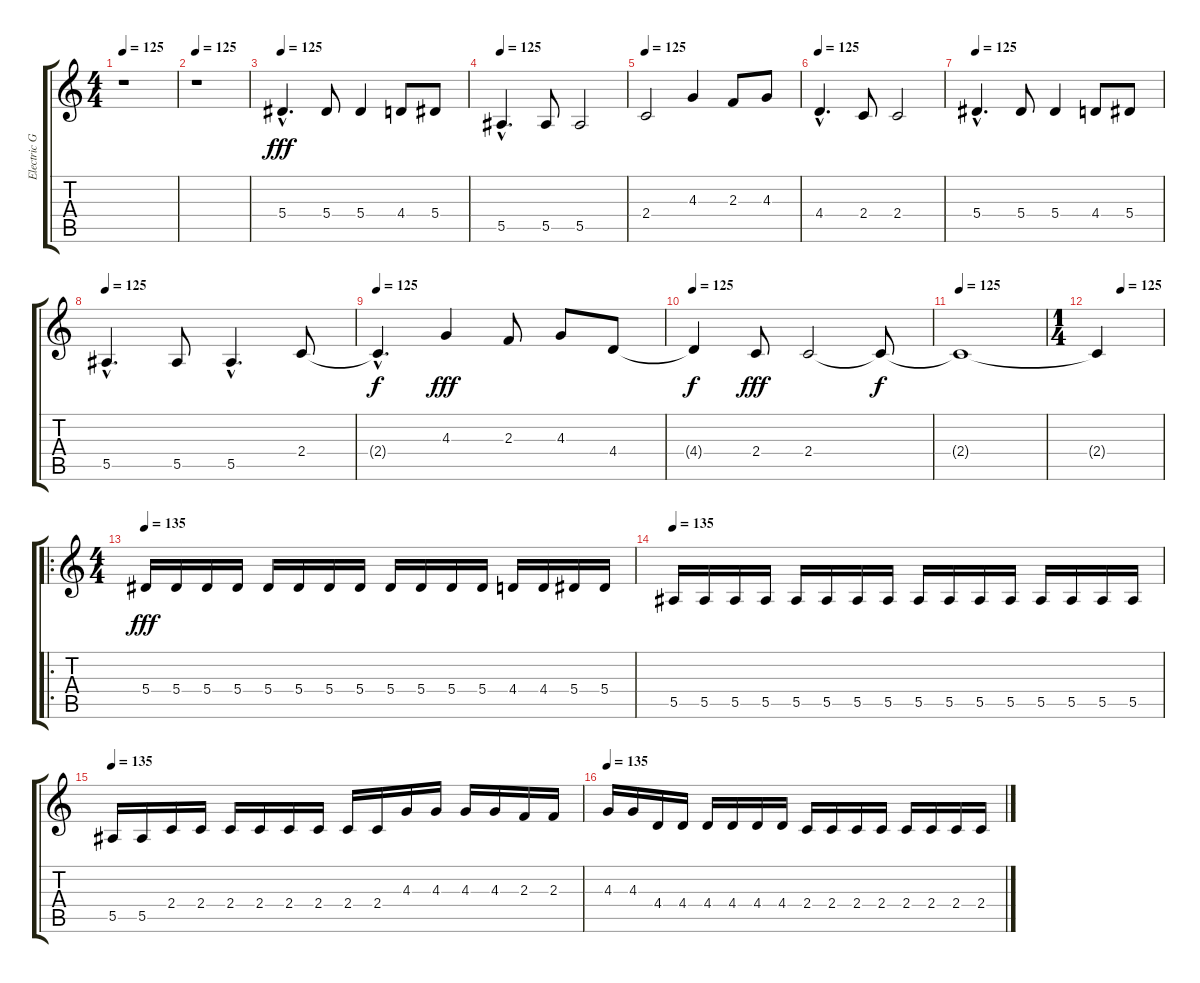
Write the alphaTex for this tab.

\track ("Electric Guitar 2" "Electric G") {instrument distortionguitar}
\staff {score tabs}
\tuning (C4 G3 Eb3 Bb2 F2 C2) {hide}
\ts (4 4)
\tempo 125
\clef g2
\ks c
r.1{dy f} |
\tempo 125
r.1 |
\tempo 125
5.4{hac}.4{d dy fff volume 15 balance 0} 5.4.8 5.4.4 4.4.8 5.4.8 |
\tempo 125
5.5{hac}.4{d} 5.5.8 5.5.2 |
\tempo 125
2.4.2 4.3.4 2.3.8 4.3.8 |
\tempo 125
4.4{hac}.4{d} 2.4.8 2.4.2 |
\tempo 125
5.4{hac}.4{d} 5.4.8 5.4.4 4.4.8 5.4.8 |
\tempo 125
5.5{hac}.4{d} 5.5.8 5.5{hac}.4{d} 2.4.8 |
\tempo 125
2.4{hac t}.4{d dy f} 4.3.4{dy fff} 2.3.8 4.3.8 4.4.8 |
\tempo 125
4.4{t}.4{dy f} 2.4.8{dy fff} 2.4.2{volume 8} 2.4{t}.8{dy f} |
\tempo 125
2.4{t}.1 |
\ts (1 4)
\tempo (125 0.375)
2.4{t}.4 |
\ro
\ts (4 4)
\tempo 135
5.4.16{dy fff volume 15} 5.4.16 5.4.16 5.4.16 5.4.16 5.4.16 5.4.16 5.4.16 5.4.16 5.4.16 5.4.16 5.4.16 4.4.16 4.4.16 5.4.16 5.4.16 |
\tempo 135
5.5.16 5.5.16 5.5.16 5.5.16 5.5.16 5.5.16 5.5.16 5.5.16 5.5.16 5.5.16 5.5.16 5.5.16 5.5.16 5.5.16 5.5.16 5.5.16 |
\tempo 135
5.5.16 5.5.16 2.4.16 2.4.16 2.4.16 2.4.16 2.4.16 2.4.16 2.4.16 2.4.16 4.3.16 4.3.16 4.3.16 4.3.16 2.3.16 2.3.16 |
\tempo 135
4.3.16 4.3.16 4.4.16 4.4.16 4.4.16 4.4.16 4.4.16 4.4.16 2.4.16 2.4.16 2.4.16 2.4.16 2.4.16 2.4.16 2.4.16 2.4.16
